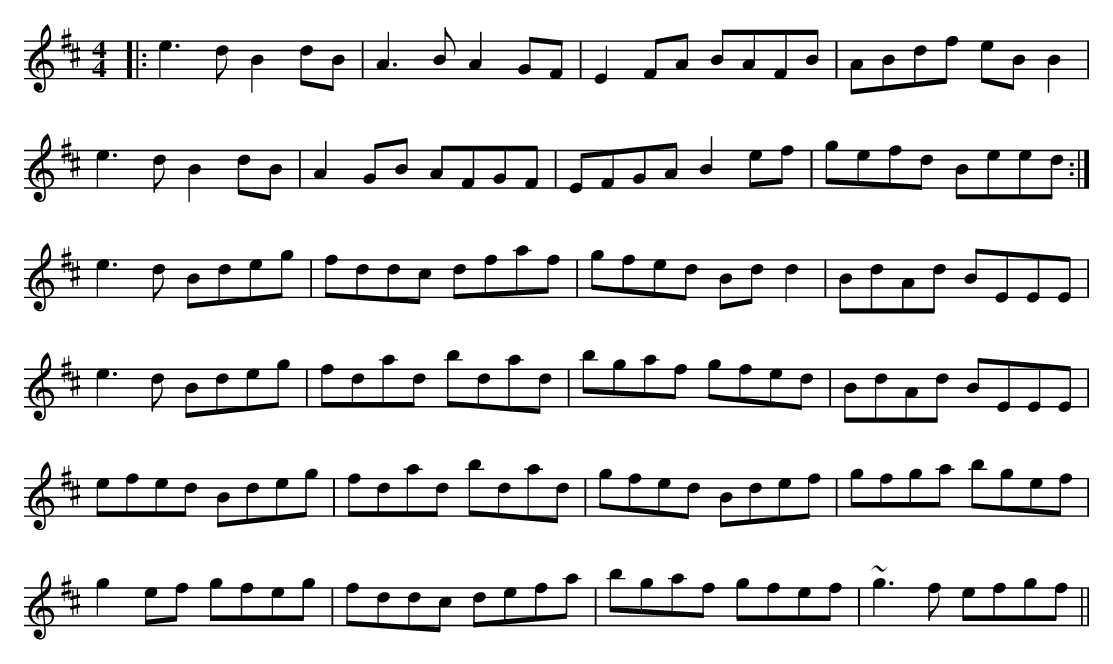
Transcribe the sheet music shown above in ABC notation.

X:1
M:4/4
K:Edor
|:e3d B2dB|A3B A2GF|E2FA BAFB|ABdf eBB2|
e3d B2dB|A2GB AFGF|EFGA B2ef|gefd Beed:|
e3d Bdeg|fddc dfaf|gfed Bdd2|BdAd BEEE|
e3d Bdeg|fdad bdad|bgaf gfed|BdAd BEEE|
efed Bdeg|fdad bdad|gfed Bdef|gfga bgef|
g2ef gfeg|fddc defa|bgaf gfef|~g3f efgf||
